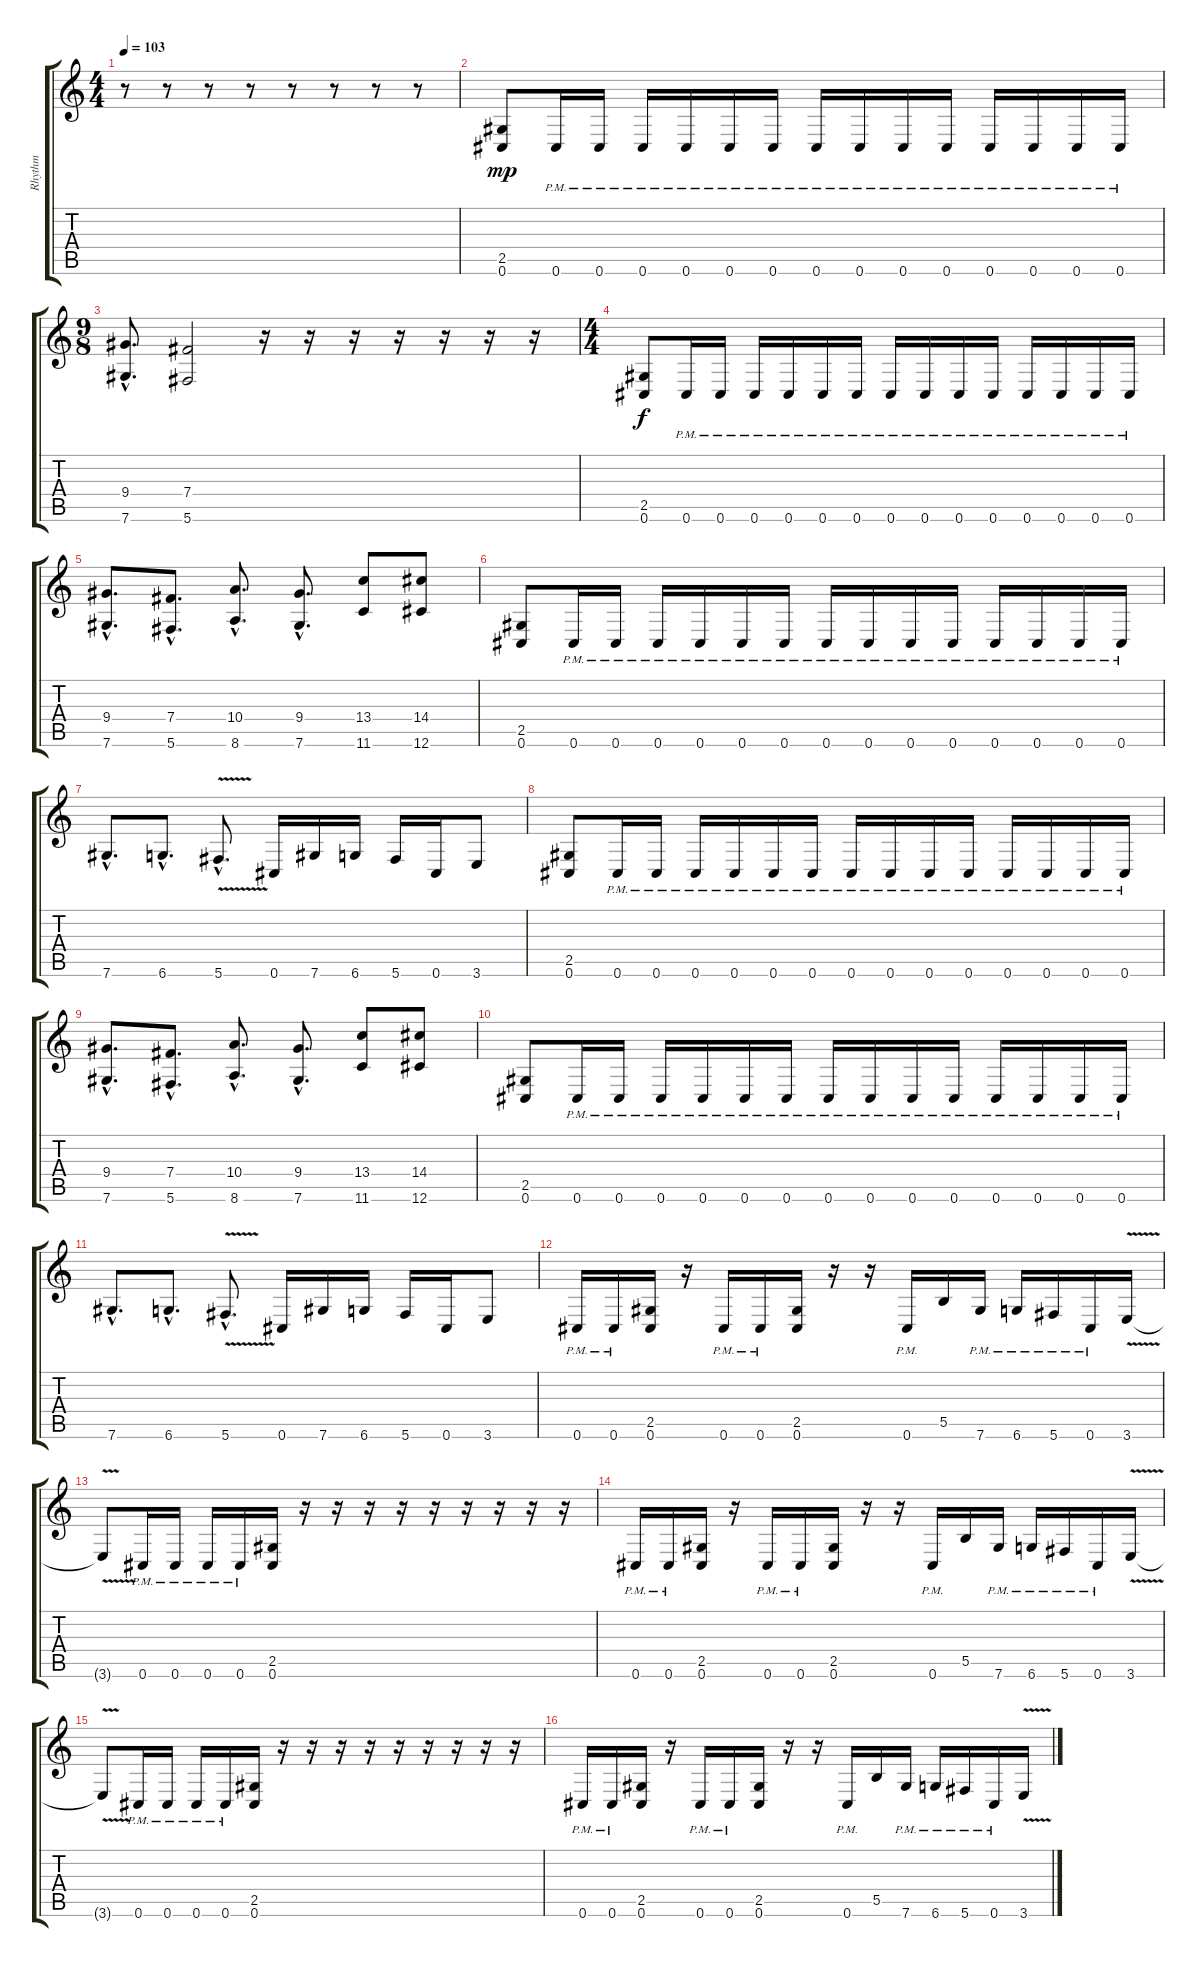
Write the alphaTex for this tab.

\track ("Rhythm" "Rhythm") {instrument distortionguitar}
\staff {score tabs}
\tuning (Db4 Ab3 E3 B2 Gb2 Db2) {hide}
\ts (4 4)
\tempo 103
\clef g2
\ks c
r.8{dy mp instrument distortionguitar} r.8 r.8 r.8 r.8 r.8 r.8 r.8 |
(2.5 0.6).8 0.6{pm}.16 0.6{pm}.16 0.6{pm}.16 0.6{pm}.16 0.6{pm}.16 0.6{pm}.16 0.6{pm}.16 0.6{pm}.16 0.6{pm}.16 0.6{pm}.16 0.6{pm}.16 0.6{pm}.16 0.6{pm}.16 0.6{pm}.16 |
\ts (9 8)
(9.4{hac} 7.6{hac}).8{d} (7.4 5.6).2 r.16 r.16 r.16 r.16 r.16 r.16 r.16 |
\ts (4 4)
(2.5 0.6).8{dy f} 0.6{pm}.16 0.6{pm}.16 0.6{pm}.16 0.6{pm}.16 0.6{pm}.16 0.6{pm}.16 0.6{pm}.16 0.6{pm}.16 0.6{pm}.16 0.6{pm}.16 0.6{pm}.16 0.6{pm}.16 0.6{pm}.16 0.6{pm}.16 |
(9.4{hac} 7.6{hac}).8{d} (7.4{hac} 5.6{hac}).8{d} (10.4{hac} 8.6{hac}).8{d} (9.4{hac} 7.6{hac}).8{d} (13.4 11.6).8 (14.4 12.6).8 |
(2.5 0.6).8 0.6{pm}.16 0.6{pm}.16 0.6{pm}.16 0.6{pm}.16 0.6{pm}.16 0.6{pm}.16 0.6{pm}.16 0.6{pm}.16 0.6{pm}.16 0.6{pm}.16 0.6{pm}.16 0.6{pm}.16 0.6{pm}.16 0.6{pm}.16 |
7.6{hac}.8{d} 6.6{hac}.8{d} 5.6{v hac}.8{d} 0.6.16 7.6.16 6.6.16 5.6.16 0.6.16 3.6.8 |
(2.5 0.6).8 0.6{pm}.16 0.6{pm}.16 0.6{pm}.16 0.6{pm}.16 0.6{pm}.16 0.6{pm}.16 0.6{pm}.16 0.6{pm}.16 0.6{pm}.16 0.6{pm}.16 0.6{pm}.16 0.6{pm}.16 0.6{pm}.16 0.6{pm}.16 |
(9.4{hac} 7.6{hac}).8{d} (7.4{hac} 5.6{hac}).8{d} (10.4{hac} 8.6{hac}).8{d} (9.4{hac} 7.6{hac}).8{d} (13.4 11.6).8 (14.4 12.6).8 |
(2.5 0.6).8 0.6{pm}.16 0.6{pm}.16 0.6{pm}.16 0.6{pm}.16 0.6{pm}.16 0.6{pm}.16 0.6{pm}.16 0.6{pm}.16 0.6{pm}.16 0.6{pm}.16 0.6{pm}.16 0.6{pm}.16 0.6{pm}.16 0.6{pm}.16 |
7.6{hac}.8{d} 6.6{hac}.8{d} 5.6{v hac}.8{d} 0.6.16 7.6.16 6.6.16 5.6.16 0.6.16 3.6.8 |
0.6{pm}.16 0.6{pm}.16 (2.5 0.6).16 r.16 0.6{pm}.16 0.6{pm}.16 (2.5 0.6).16 r.16 r.16 0.6{pm}.16 5.5.16 7.6{pm}.16 6.6{pm}.16 5.6{pm}.16 0.6{pm}.16 3.6{v}.16 |
3.6{t}.8 0.6{pm}.16 0.6{pm}.16 0.6{pm}.16 0.6{pm}.16 (2.5 0.6).16 r.16 r.16 r.16 r.16 r.16 r.16 r.16 r.16 r.16 |
0.6{pm}.16 0.6{pm}.16 (2.5 0.6).16 r.16 0.6{pm}.16 0.6{pm}.16 (2.5 0.6).16 r.16 r.16 0.6{pm}.16 5.5.16 7.6{pm}.16 6.6{pm}.16 5.6{pm}.16 0.6{pm}.16 3.6{v}.16 |
3.6{t}.8 0.6{pm}.16 0.6{pm}.16 0.6{pm}.16 0.6{pm}.16 (2.5 0.6).16 r.16 r.16 r.16 r.16 r.16 r.16 r.16 r.16 r.16 |
0.6{pm}.16 0.6{pm}.16 (2.5 0.6).16 r.16 0.6{pm}.16 0.6{pm}.16 (2.5 0.6).16 r.16 r.16 0.6{pm}.16 5.5.16 7.6{pm}.16 6.6{pm}.16 5.6{pm}.16 0.6{pm}.16 3.6{v}.16
